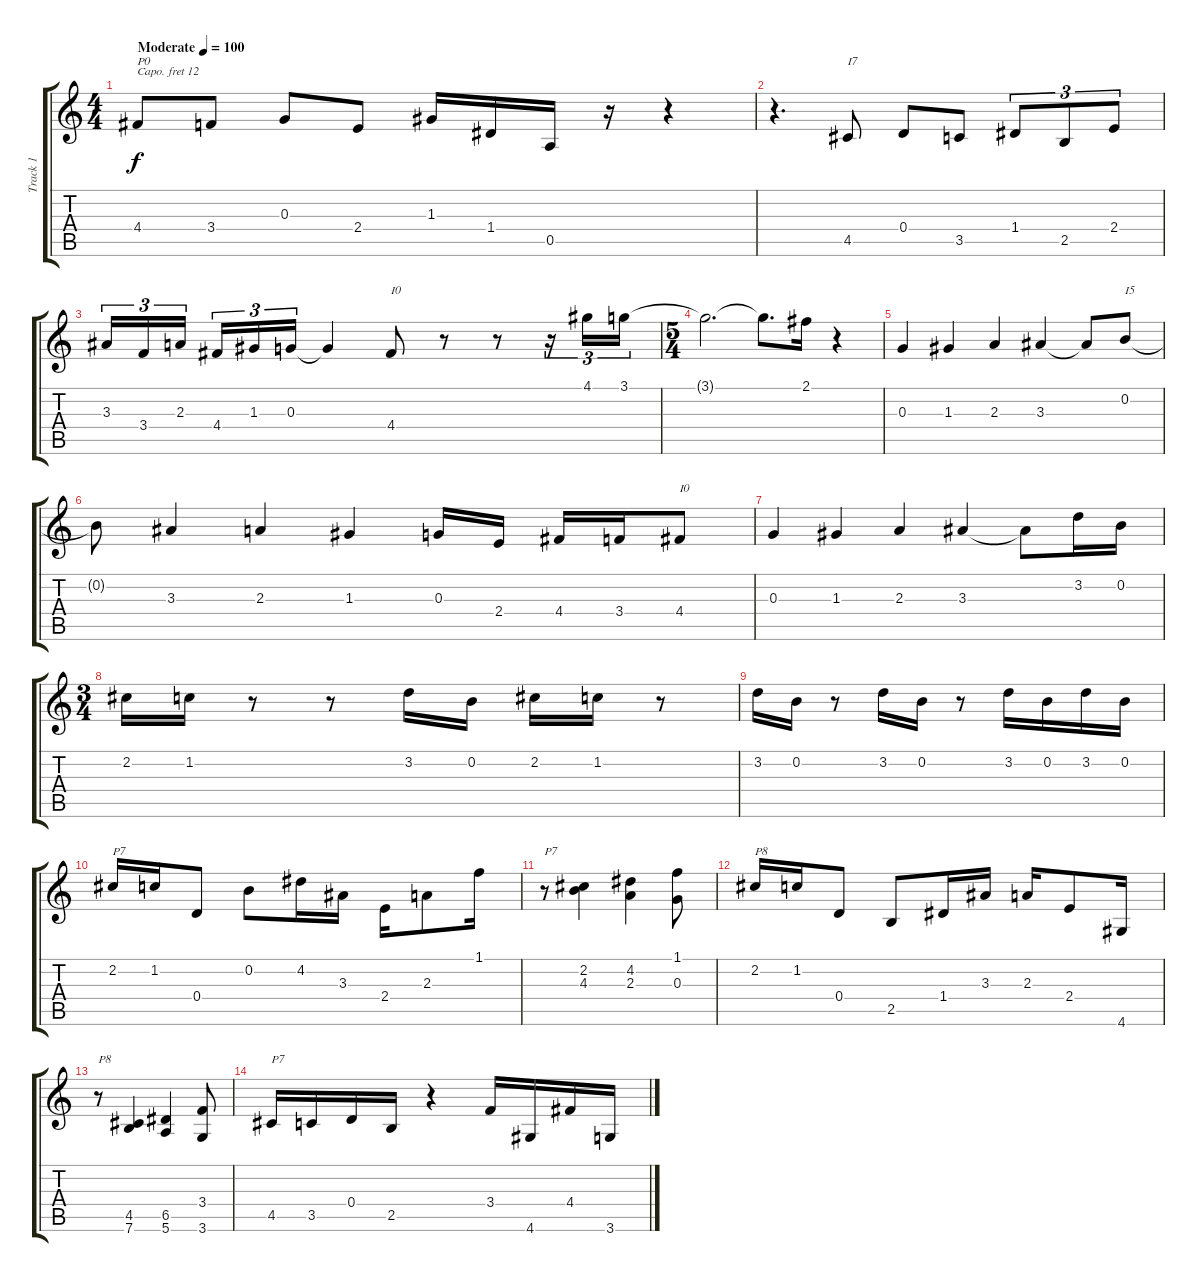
\track ("Track 1" "Track 1") {instrument acousticgrandpiano}
\staff {score tabs}
\capo 12
\tuning (E4 B3 G3 D3 A2 E2) {hide}
\ts (4 4)
\tempo (100 "Moderate")
\clef g2
\ks c
4.4.8{txt "P0" dy f instrument acousticgrandpiano} 3.4.8 0.3.8 2.4.8 1.3.16 1.4.16 0.5.16 r.16 r.4 |
r.4{d} 4.5.8{txt "I7"} 0.4.8 3.5.8 1.4.8{tu (3 2)} 2.5.8{tu (3 2)} 2.4.8{tu (3 2)} |
3.3.16{tu (3 2)} 3.4.16{tu (3 2)} 2.3.16{tu (3 2) beam splitsecondary} 4.4.16{tu (3 2)} 1.3.16{tu (3 2)} 0.3.16{tu (3 2)} 0.3{t}.4 4.4.8{txt "I0"} r.8 r.8 r.16{tu (3 2)} 4.1.16{tu (3 2)} 3.1.16{tu (3 2)} |
\ts (5 4)
3.1{t}.2{d} 3.1{t}.8{d} 2.1.16 r.4 |
0.3.4 1.3.4 2.3.4 3.3.4 3.3{t}.8 0.2.8{txt "I5"} |
0.2{t}.8 3.3.4 2.3.4 1.3.4 0.3.16 2.4.16 4.4.16 3.4.16 4.4.8{txt "I0"} |
0.3.4 1.3.4 2.3.4 3.3.4 3.3{t}.8 3.2.16 0.2.16 |
\ts (3 4)
2.2.16 1.2.16 r.8 r.8 3.2.16 0.2.16 2.2.16 1.2.16 r.8 |
3.2.16 0.2.16 r.8 3.2.16 0.2.16 r.8 3.2.16 0.2.16 3.2.16 0.2.16 |
2.2.16{txt "P7"} 1.2.16 0.4.8 0.2.8 4.2.16 3.3.16 2.4.16 2.3.8 1.1.16 |
r.8{txt "P7"} (2.2 4.3).4 (4.2 2.3).4 (1.1 0.3).8 |
2.2.16{txt "P8"} 1.2.16 0.4.8 2.5.8 1.4.16 3.3.16 2.3.16 2.4.8 4.6.16 |
r.8{txt "P8"} (4.5 7.6).4 (6.5 5.6).4 (3.4 3.6).8 |
4.5.16{txt "P7"} 3.5.16 0.4.16 2.5.16 r.4 3.4.16 4.6.16 4.4.16 3.6.16
